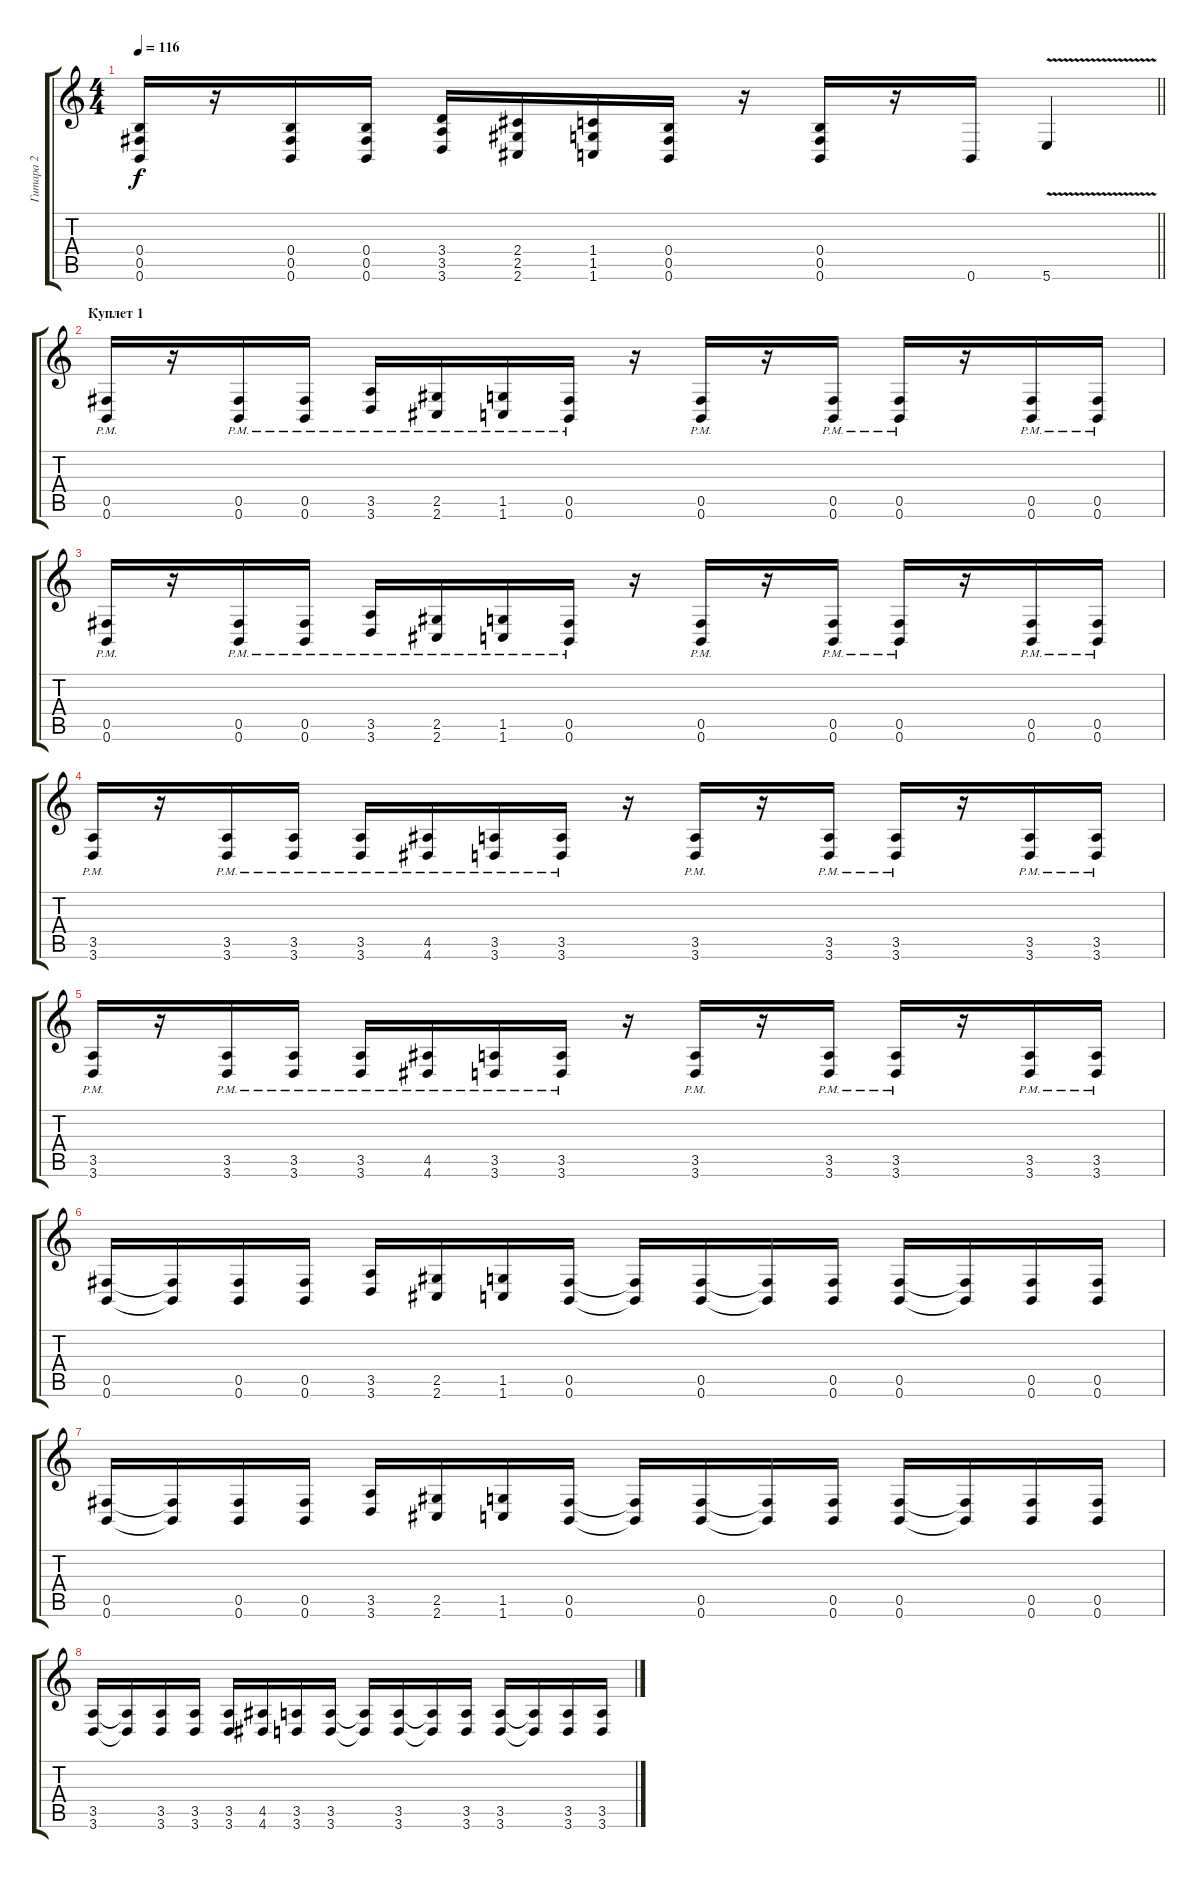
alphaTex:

\track ("Гитара 2" "Гитара 2") {instrument distortionguitar}
\staff {score tabs}
\tuning (Db4 Ab3 E3 B2 Gb2 B1) {hide}
\ts (4 4)
\tempo 116
\clef g2
\barLineRight lightlight
\ks c
(0.4 0.5 0.6).16{dy f} r.16 (0.4 0.5 0.6).16 (0.4 0.5 0.6).16 (3.4 3.5 3.6).16 (2.4 2.5 2.6).16 (1.4 1.5 1.6).16 (0.4 0.5 0.6).16 r.16 (0.4 0.5 0.6).16 r.16 0.6.16 5.6{v}.4 |
\section ("" "Куплет 1")
(0.5{pm} 0.6{pm}).16 r.16 (0.5{pm} 0.6{pm}).16 (0.5{pm} 0.6{pm}).16 (3.5{pm} 3.6{pm}).16 (2.5{pm} 2.6{pm}).16 (1.5{pm} 1.6{pm}).16 (0.5{pm} 0.6{pm}).16 r.16 (0.5{pm} 0.6{pm}).16 r.16 (0.5{pm} 0.6{pm}).16 (0.5{pm} 0.6{pm}).16 r.16 (0.5{pm} 0.6{pm}).16 (0.5{pm} 0.6{pm}).16 |
(0.5{pm} 0.6{pm}).16 r.16 (0.5{pm} 0.6{pm}).16 (0.5{pm} 0.6{pm}).16 (3.5{pm} 3.6{pm}).16 (2.5{pm} 2.6{pm}).16 (1.5{pm} 1.6{pm}).16 (0.5{pm} 0.6{pm}).16 r.16 (0.5{pm} 0.6{pm}).16 r.16 (0.5{pm} 0.6{pm}).16 (0.5{pm} 0.6{pm}).16 r.16 (0.5{pm} 0.6{pm}).16 (0.5{pm} 0.6{pm}).16 |
(3.5{pm} 3.6{pm}).16 r.16 (3.5{pm} 3.6{pm}).16 (3.5{pm} 3.6{pm}).16 (3.5{pm} 3.6{pm}).16 (4.5{pm} 4.6{pm}).16 (3.5{pm} 3.6{pm}).16 (3.5{pm} 3.6{pm}).16 r.16 (3.5{pm} 3.6{pm}).16 r.16 (3.5{pm} 3.6{pm}).16 (3.5{pm} 3.6{pm}).16 r.16 (3.5{pm} 3.6{pm}).16 (3.5{pm} 3.6{pm}).16 |
(3.5{pm} 3.6{pm}).16 r.16 (3.5{pm} 3.6{pm}).16 (3.5{pm} 3.6{pm}).16 (3.5{pm} 3.6{pm}).16 (4.5{pm} 4.6{pm}).16 (3.5{pm} 3.6{pm}).16 (3.5{pm} 3.6{pm}).16 r.16 (3.5{pm} 3.6{pm}).16 r.16 (3.5{pm} 3.6{pm}).16 (3.5{pm} 3.6{pm}).16 r.16 (3.5{pm} 3.6{pm}).16 (3.5{pm} 3.6{pm}).16 |
(0.5 0.6).16 (0.5{t} 0.6{t}).16 (0.5 0.6).16 (0.5 0.6).16 (3.5 3.6).16 (2.5 2.6).16 (1.5 1.6).16 (0.5 0.6).16 (0.5{t} 0.6{t}).16 (0.5 0.6).16 (0.5{t} 0.6{t}).16 (0.5 0.6).16 (0.5 0.6).16 (0.5{t} 0.6{t}).16 (0.5 0.6).16 (0.5 0.6).16 |
(0.5 0.6).16 (0.5{t} 0.6{t}).16 (0.5 0.6).16 (0.5 0.6).16 (3.5 3.6).16 (2.5 2.6).16 (1.5 1.6).16 (0.5 0.6).16 (0.5{t} 0.6{t}).16 (0.5 0.6).16 (0.5{t} 0.6{t}).16 (0.5 0.6).16 (0.5 0.6).16 (0.5{t} 0.6{t}).16 (0.5 0.6).16 (0.5 0.6).16 |
(3.5 3.6).16 (3.5{t} 3.6{t}).16 (3.5 3.6).16 (3.5 3.6).16 (3.5 3.6).16 (4.5 4.6).16 (3.5 3.6).16 (3.5 3.6).16 (3.5{t} 3.6{t}).16 (3.5 3.6).16 (3.5{t} 3.6{t}).16 (3.5 3.6).16 (3.5 3.6).16 (3.5{t} 3.6{t}).16 (3.5 3.6).16 (3.5 3.6).16
